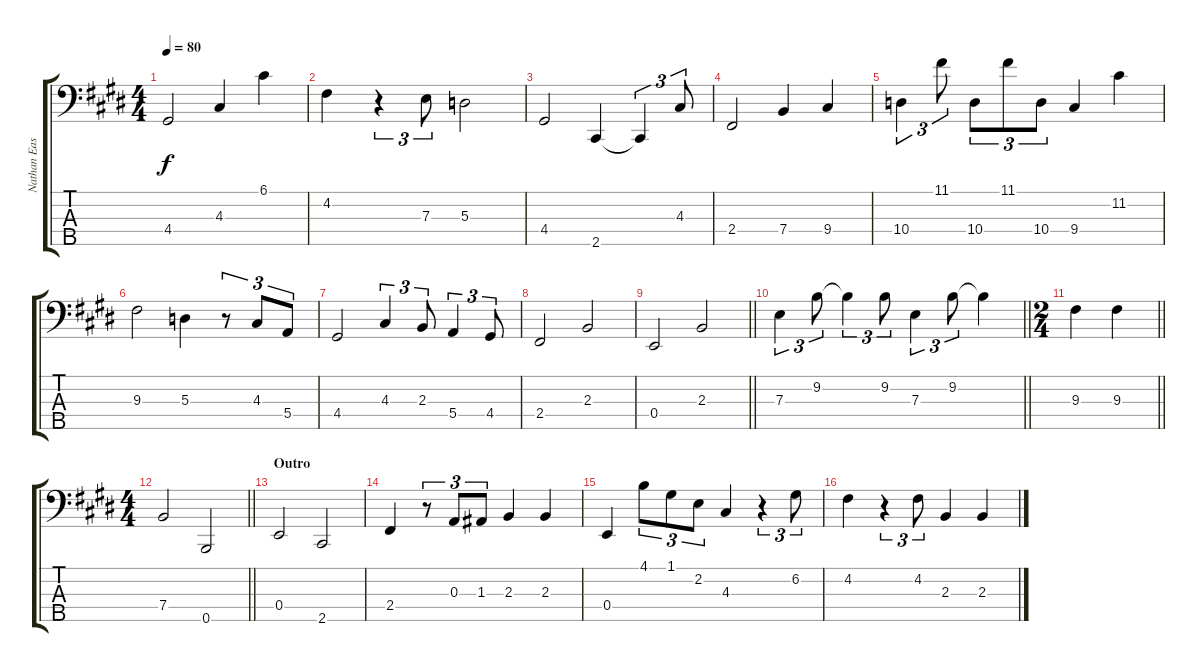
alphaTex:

\track ("Nathan East Bass" "Nathan Eas") {instrument electricbassfinger}
\staff {score tabs}
\tuning (G2 D2 A1 E1 B0) {hide}
\ts (4 4)
\tempo 80
\clef f4
\ks e
4.4.2{dy f} 4.3.4 6.1.4 |
4.2.4 r.4{tu (3 2)} 7.3.8{tu (3 2)} 5.3.2 |
4.4.2 2.5.4 2.5{t}.4{tu (3 2)} 4.3.8{tu (3 2)} |
2.4.2 7.4.4 9.4.4 |
10.4.4{tu (3 2)} 11.1.8{tu (3 2)} 10.4.8{tu (3 2)} 11.1.8{tu (3 2)} 10.4.8{tu (3 2)} 9.4.4 11.2.4 |
9.3.2 5.3.4 r.8{tu (3 2)} 4.3.8{tu (3 2)} 5.4.8{tu (3 2)} |
4.4.2 4.3.4{tu (3 2)} 2.3.8{tu (3 2)} 5.4.4{tu (3 2)} 4.4.8{tu (3 2)} |
2.4.2 2.3.2 |
\barLineRight lightlight
0.4.2 2.3.2 |
\barLineRight lightlight
7.3.4{tu (3 2)} 9.2.8{tu (3 2)} 9.2{t}.4{tu (3 2)} 9.2.8{tu (3 2)} 7.3.4{tu (3 2)} 9.2.8{tu (3 2)} 9.2{t}.4 |
\ts (2 4)
\barLineRight lightlight
9.3.4 9.3.4 |
\ts (4 4)
\barLineRight lightlight
7.4.2 0.5.2 |
\section ("" "Outro")
0.4.2 2.5.2 |
2.4.4 r.8{tu (3 2)} 0.3.8{tu (3 2)} 1.3.8{tu (3 2)} 2.3.4 2.3.4 |
0.4.4 4.1.8{tu (3 2)} 1.1.8{tu (3 2)} 2.2.8{tu (3 2)} 4.3.4 r.4{tu (3 2)} 6.2.8{tu (3 2)} |
4.2.4 r.4{tu (3 2)} 4.2.8{tu (3 2)} 2.3.4 2.3.4
